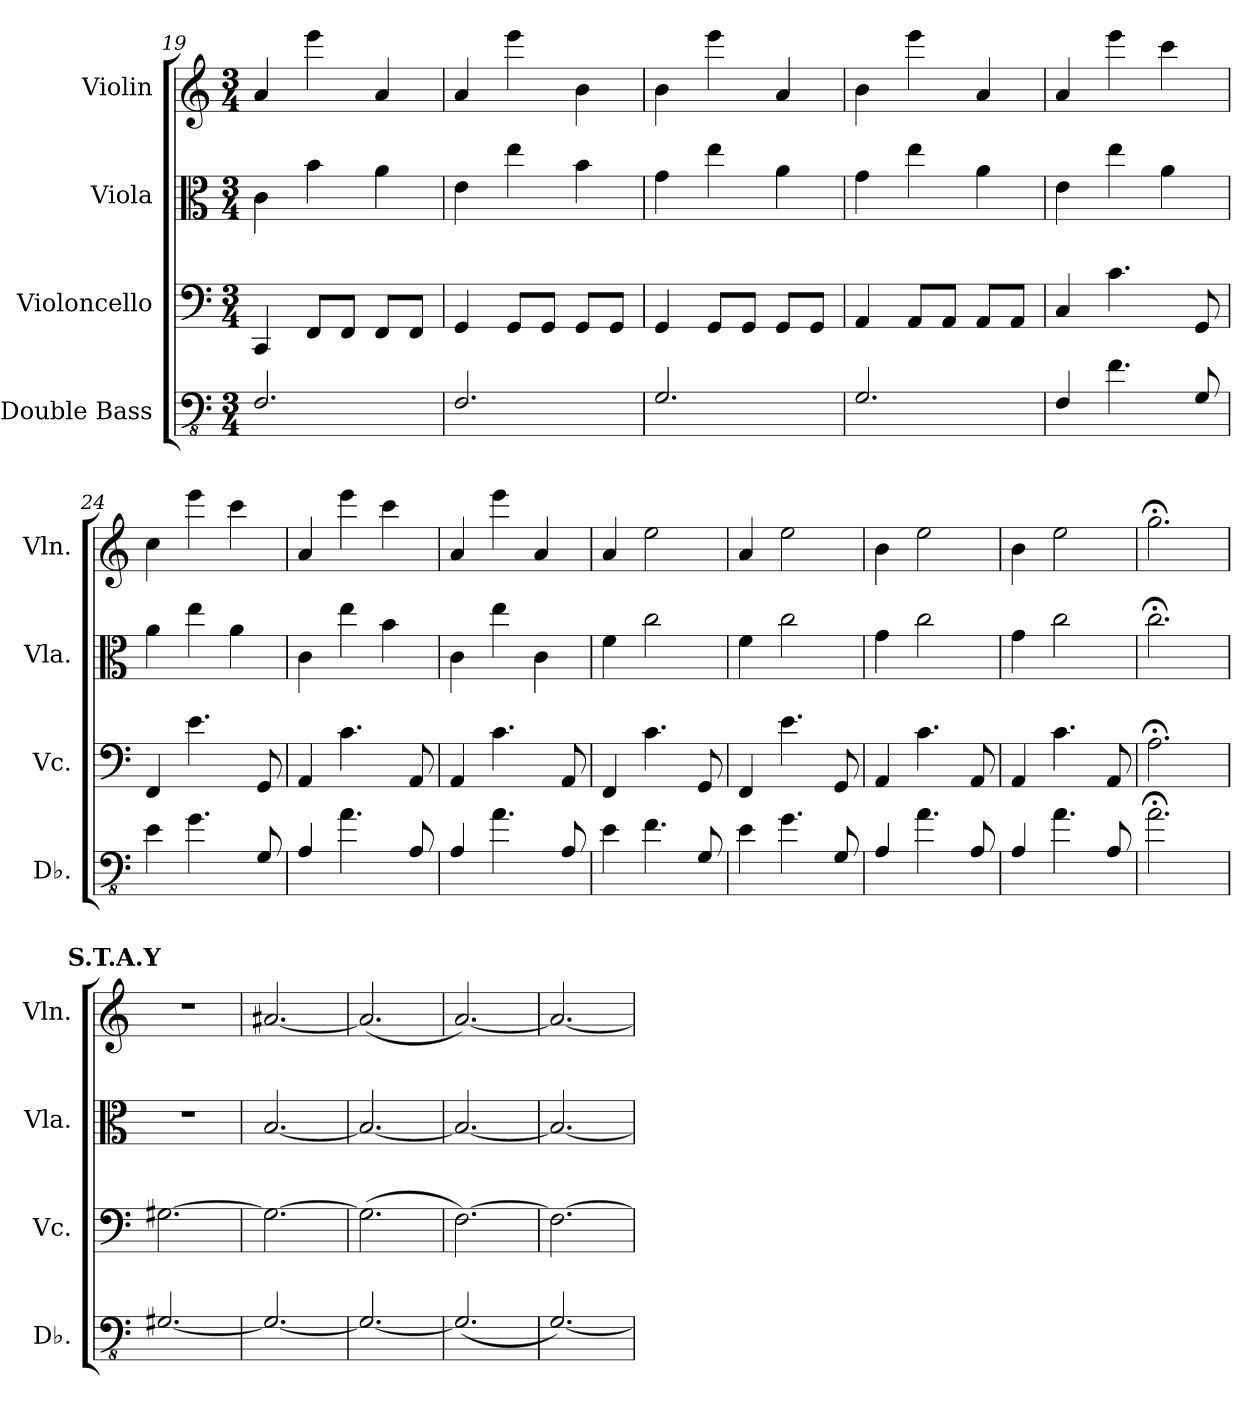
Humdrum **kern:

**kern	**kern	**kern	**kern
*part4	*part3	*part2	*part1
*staff4	*staff3	*staff2	*staff1
*I"Double Bass	*I"Violoncello	*I"Viola	*I"Violin
*I'Db.	*I'Vc.	*I'Vla.	*I'Vln.
!!LO:LB:g=z
*clefFv4	*clefF4	*clefC3	*clefG2
*ITrd7c12	*	*	*
*k[]	*k[]	*k[]	*k[]
*M3/4	*M3/4	*M3/4	*M3/4
=19	=19	=19	=19
2.FFF/	4CC/	4c\	4a/
.	8FF/L	4b\	4eee\
.	8FF/J	.	.
.	8FF/L	4a\	4a/
.	8FF/J	.	.
=20	=20	=20	=20
2.FFF/	4GG/	4e\	4a/
.	8GG/L	4ee\	4eee\
.	8GG/J	.	.
.	8GG/L	4b\	4b\
.	8GG/J	.	.
=21	=21	=21	=21
2.GGG/	4GG/	4g\	4b\
.	8GG/L	4ee\	4eee\
.	8GG/J	.	.
.	8GG/L	4a\	4a/
.	8GG/J	.	.
=22	=22	=22	=22
2.GGG/	4AA/	4g\	4b\
.	8AA/L	4ee\	4eee\
.	8AA/J	.	.
.	8AA/L	4a\	4a/
.	8AA/J	.	.
=23	=23	=23	=23
4FFF/	4C/	4e\	4a/
4.FF\	4.c\	4ee\	4eee\
.	.	4a\	4ccc\
8GGG/	8GG/	.	.
=24	=24	=24	=24
4EE\	4FF/	4a\	4cc\
4.GG\	4.e\	4ee\	4eee\
.	.	4a\	4ccc\
8GGG/	8GG/	.	.
=25	=25	=25	=25
4AAA/	4AA/	4c\	4a/
4.AA\	4.c\	4ee\	4eee\
.	.	4b\	4ccc\
8AAA/	8AA/	.	.
=26	=26	=26	=26
4AAA/	4AA/	4c\	4a/
4.AA\	4.c\	4ee\	4eee\
.	.	4c\	4a/
8AAA/	8AA/	.	.
!!LO:LB:g=z
=27	=27	=27	=27
4EE\	4FF/	4f\	4a/
4.FF\	4.c\	2cc\	2ee\
8GGG/	8GG/	.	.
=28	=28	=28	=28
4EE\	4FF/	4f\	4a/
4.GG\	4.e\	2cc\	2ee\
8GGG/	8GG/	.	.
=29	=29	=29	=29
4AAA/	4AA/	4g\	4b\
4.AA\	4.c\	2cc\	2ee\
8AAA/	8AA/	.	.
=30	=30	=30	=30
4AAA/	4AA/	4g\	4b\
4.AA\	4.c\	2cc\	2ee\
8AAA/	8AA/	.	.
=31	=31	=31	=31
2.AA;<\	2.A;<\	2.cc;<\	2.gg;<\
!!LO:REH:place=s1:a:B:enc=none:fs=14:t=S.T.A.Y
=32	=32	=32	=32
[2.GGG#X/	[2.G#X\	2.r	2.r
=33	=33	=33	=33
2.GGG#/_	2.G#\_	[2.B/	[2.a#X/
=34	=34	=34	=34
2.GGG#/_	(2.G#\]	2.B/_	(2.a#/]
=35	=35	=35	=35
(2.GGG#/]	[2.F\)	2.B/_	[2.a/)
=36	=36	=36	=36
[2.GGG/)	2.F\_	2.B/_	2.a/_
=	=	=	=
*-	*-	*-	*-
